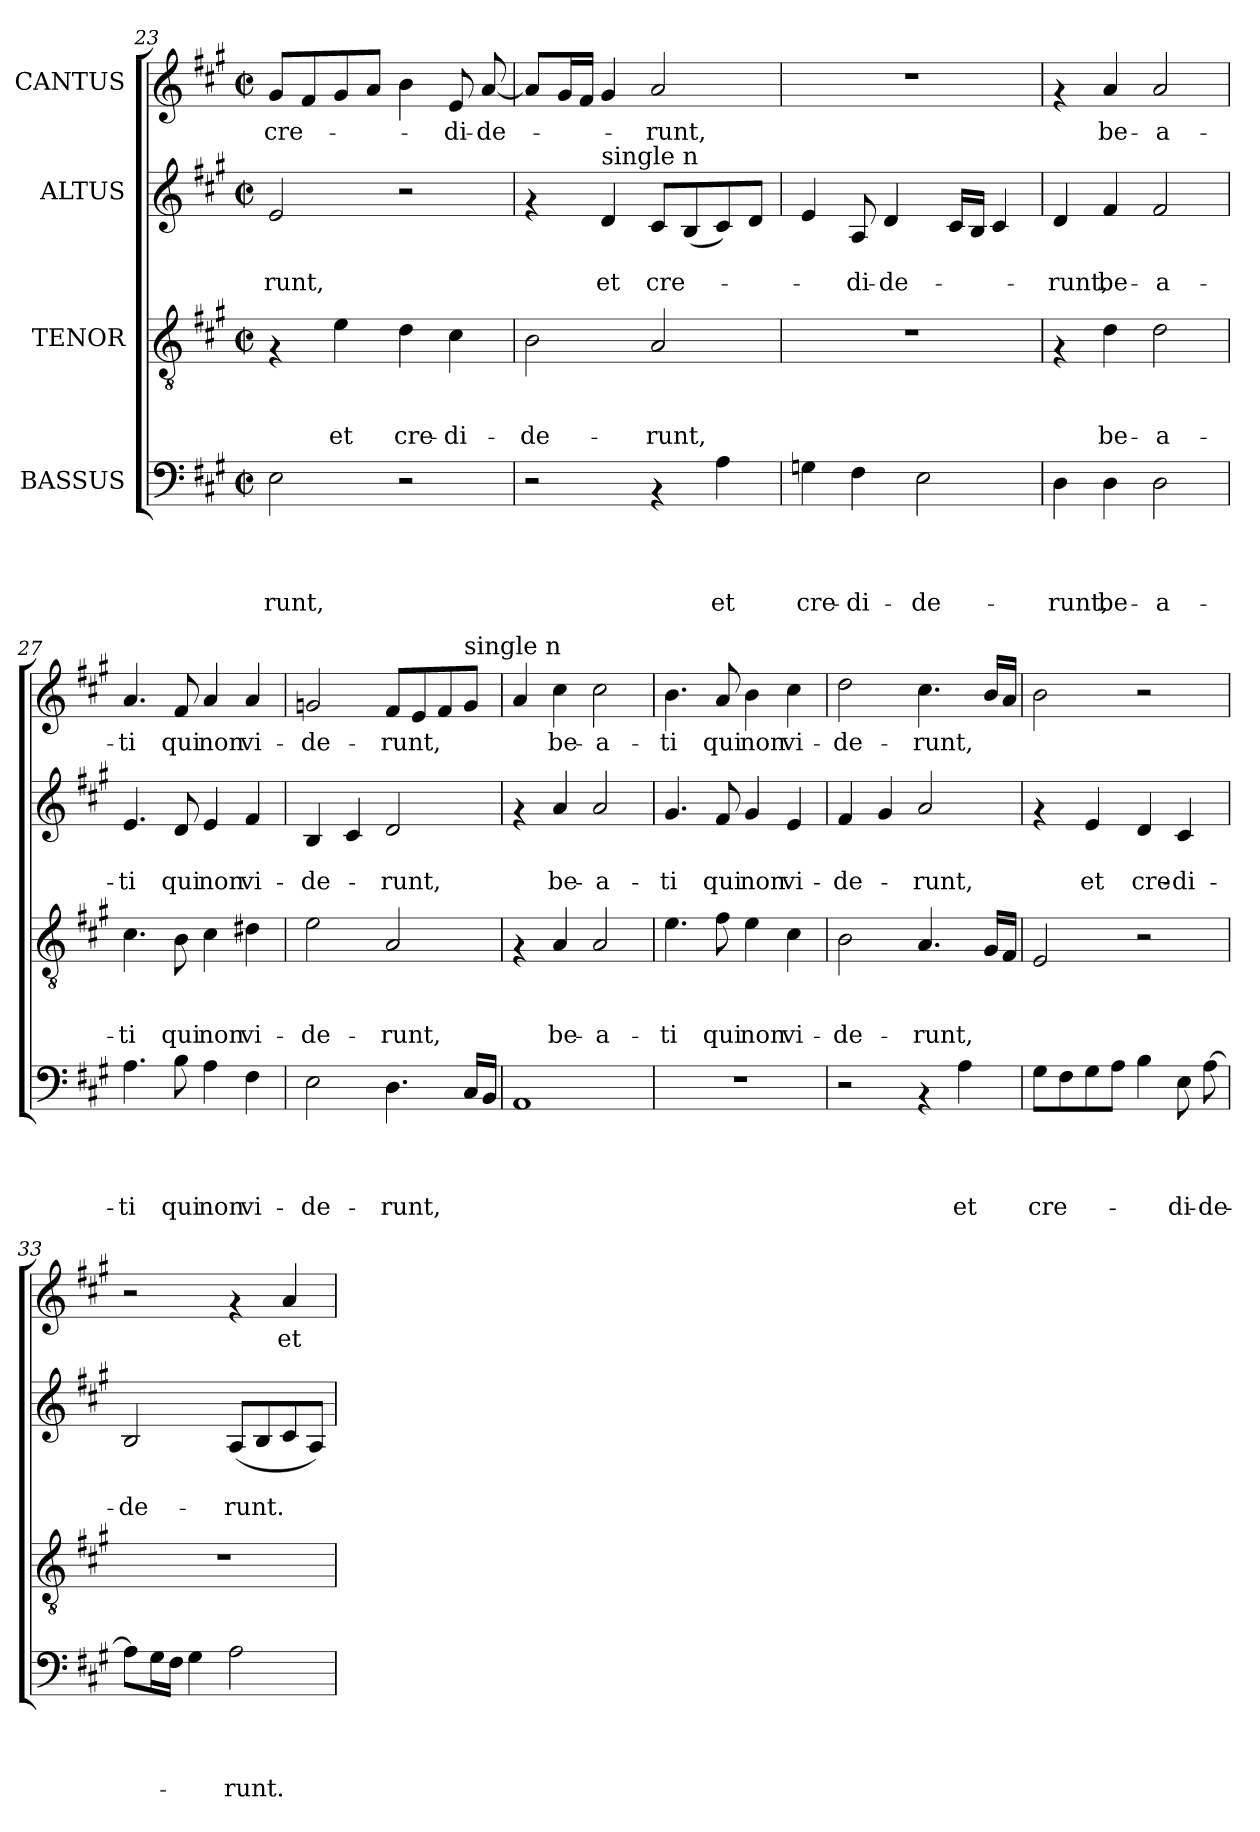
**kern	**text	**text	**text	**text	**kern	**text	**text	**text	**kern	**text	**text	**kern	**text
*part4	*part4	*part4	*part4	*part4	*part3	*part3	*part3	*part3	*part2	*part2	*part2	*part1	*part1
*staff4	*staff4	*staff4	*staff4	*staff4	*staff3	*staff3	*staff3	*staff3	*staff2	*staff2	*staff2	*staff1	*staff1
*I"BASSUS	*	*	*	*	*I"TENOR	*	*	*	*I"ALTUS	*	*	*I"CANTUS	*
*clefF4	*	*	*	*	*clefGv2	*	*	*	*clefG2	*	*	*clefG2	*
*k[f#c#g#]	*	*	*	*	*k[f#c#g#]	*	*	*	*k[f#c#g#]	*	*	*k[f#c#g#]	*
*A:	*	*	*	*	*A:	*	*	*	*A:	*	*	*A:	*
*M2/2	*	*	*	*	*M2/2	*	*	*	*M2/2	*	*	*M2/2	*
*met(c|)	*	*	*	*	*met(c|)	*	*	*	*met(c|)	*	*	*met(c|)	*
=23	=23	=23	=23	=23	=23	=23	=23	=23	=23	=23	=23	=23	=23
!	!	!	!	!LO:LY:b	!	!	!	!	!	!	!LO:LY:b	!	!LO:LY:b
2E\	.	.	.	-runt,	4rF	.	.	.	2e/	.	-runt,	8g#/L	cre-
.	.	.	.	.	.	.	.	.	.	.	.	8f#/	.
!	!	!	!	!	!	!	!	!LO:LY:b	!	!	!	!	!
.	.	.	.	.	4e\	.	.	et	.	.	.	8g#/	.
.	.	.	.	.	.	.	.	.	.	.	.	8a/J	.
!	!	!	!	!	!	!	!	!LO:LY:b	!	!	!	!	!
2r	.	.	.	.	4d\	.	.	cre-	2r	.	.	4b\	.
!	!	!	!	!	!	!	!	!LO:LY:b	!	!	!	!	!LO:LY:b
.	.	.	.	.	4c#\	.	.	-di-	.	.	.	8e/	-di-
!	!	!	!	!	!	!	!	!	!	!	!	!	!LO:LY:b
.	.	.	.	.	.	.	.	.	.	.	.	[<8a/	-de-
=24	=24	=24	=24	=24	=24	=24	=24	=24	=24	=24	=24	=24	=24
!	!	!	!	!	!	!	!	!LO:LY:b	!	!	!	!	!
2r	.	.	.	.	2B\	.	.	-de-	4rf	.	.	8a/L]	.
.	.	.	.	.	.	.	.	.	.	.	.	16g#/L	.
.	.	.	.	.	.	.	.	.	.	.	.	16f#/JJ	.
!	!	!	!	!	!	!	!	!	!LO:TX:a:t=single n	!	!	!	!
!	!	!	!	!	!	!	!	!	!	!	!LO:LY:b	!	!
.	.	.	.	.	.	.	.	.	4d/	.	et	4g#/	.
!	!	!	!	!	!	!	!	!LO:LY:b	!	!	!LO:LY:b	!	!LO:LY:b
4rAA	.	.	.	.	2A/	.	.	-runt,	8c#/L	.	cre-	2a/	-runt,
.	.	.	.	.	.	.	.	.	(>8B/	.	.	.	.
!	!	!	!	!LO:LY:b	!	!	!	!	!	!	!	!	!
4A\	.	.	.	et	.	.	.	.	8c#/)	.	.	.	.
.	.	.	.	.	.	.	.	.	8d/J	.	.	.	.
=25	=25	=25	=25	=25	=25	=25	=25	=25	=25	=25	=25	=25	=25
!	!	!	!	!LO:LY:b	!	!	!	!	!	!	!	!	!
4Gn\	.	.	.	cre-	1r	.	.	.	4e/	.	.	1r	.
!	!	!	!	!LO:LY:b	!	!	!	!	!	!	!LO:LY:b	!	!
4F#\	.	.	.	-di-	.	.	.	.	8A/	.	-di-	.	.
!	!	!	!	!	!	!	!	!	!	!	!LO:LY:b	!	!
.	.	.	.	.	.	.	.	.	4d/	.	-de-	.	.
!	!	!	!	!LO:LY:b	!	!	!	!	!	!	!	!	!
2E\	.	.	.	-de-	.	.	.	.	.	.	.	.	.
.	.	.	.	.	.	.	.	.	16c#/LL	.	.	.	.
.	.	.	.	.	.	.	.	.	16B/JJ	.	.	.	.
.	.	.	.	.	.	.	.	.	4c#/	.	.	.	.
!!LO:PB:g=z
=26	=26	=26	=26	=26	=26	=26	=26	=26	=26	=26	=26	=26	=26
!	!	!	!	!LO:LY:b	!	!	!	!	!	!	!LO:LY:b	!	!
4D\	.	.	.	-runt,	4rF	.	.	.	4d/	.	-runt,	4rf	.
!	!	!	!	!LO:LY:b	!	!	!	!LO:LY:b	!	!	!LO:LY:b	!	!LO:LY:b
4D\	.	.	.	be-	4d\	.	.	be-	4f#/	.	be-	4a/	be-
!	!	!	!	!LO:LY:b	!	!	!	!LO:LY:b	!	!	!LO:LY:b	!	!LO:LY:b
2D\	.	.	.	-a-	2d\	.	.	-a-	2f#/	.	-a-	2a/	-a-
=27	=27	=27	=27	=27	=27	=27	=27	=27	=27	=27	=27	=27	=27
!	!	!	!	!LO:LY:b	!	!	!	!LO:LY:b	!	!	!LO:LY:b	!	!LO:LY:b
4.A\	.	.	.	-ti	4.c#\	.	.	-ti	4.e/	.	-ti	4.a/	-ti
!	!	!	!	!LO:LY:b	!	!	!	!LO:LY:b	!	!	!LO:LY:b	!	!LO:LY:b
8B\	.	.	.	qui	8B\	.	.	qui	8d/	.	qui	8f#/	qui
!	!	!	!	!LO:LY:b	!	!	!	!LO:LY:b	!	!	!LO:LY:b	!	!LO:LY:b
4A\	.	.	.	non	4c#\	.	.	non	4e/	.	non	4a/	non
!	!	!	!	!LO:LY:b	!	!	!	!LO:LY:b	!	!	!LO:LY:b	!	!LO:LY:b
4F#\	.	.	.	vi-	4d#X\	.	.	vi-	4f#/	.	vi-	4a/	vi-
=28	=28	=28	=28	=28	=28	=28	=28	=28	=28	=28	=28	=28	=28
!	!	!	!	!LO:LY:b	!	!	!	!LO:LY:b	!	!	!LO:LY:b	!	!LO:LY:b
2E\	.	.	.	-de-	2e\	.	.	-de-	4B/	.	-de-	2gn/	-de-
.	.	.	.	.	.	.	.	.	4c#/	.	.	.	.
!	!	!	!	!LO:LY:b	!	!	!	!LO:LY:b	!	!	!LO:LY:b	!	!LO:LY:b
4.D\	.	.	.	-runt,	2A/	.	.	-runt,	2d/	.	-runt,	8f#/L	-runt,
.	.	.	.	.	.	.	.	.	.	.	.	8e/	.
.	.	.	.	.	.	.	.	.	.	.	.	8f#/	.
!	!	!	!	!	!	!	!	!	!	!	!	!LO:TX:a:t=single n	!
16C#/LL	.	.	.	.	.	.	.	.	.	.	.	8g/J	.
16BB/JJ	.	.	.	.	.	.	.	.	.	.	.	.	.
=29	=29	=29	=29	=29	=29	=29	=29	=29	=29	=29	=29	=29	=29
1AA	.	.	.	.	4rF	.	.	.	4rf	.	.	4a/	.
!	!	!	!	!	!	!	!	!LO:LY:b	!	!	!LO:LY:b	!	!LO:LY:b
.	.	.	.	.	4A/	.	.	be-	4a/	.	be-	4cc#\	be-
!	!	!	!	!	!	!	!	!LO:LY:b	!	!	!LO:LY:b	!	!LO:LY:b
.	.	.	.	.	2A/	.	.	-a-	2a/	.	-a-	2cc#\	-a-
=30	=30	=30	=30	=30	=30	=30	=30	=30	=30	=30	=30	=30	=30
!	!	!	!	!	!	!	!	!LO:LY:b	!	!	!LO:LY:b	!	!LO:LY:b
1r	.	.	.	.	4.e\	.	.	-ti	4.g#/	.	-ti	4.b\	-ti
!	!	!	!	!	!	!	!	!LO:LY:b	!	!	!LO:LY:b	!	!LO:LY:b
.	.	.	.	.	8f#\	.	.	qui	8f#/	.	qui	8a/	qui
!	!	!	!	!	!	!	!	!LO:LY:b	!	!	!LO:LY:b	!	!LO:LY:b
.	.	.	.	.	4e\	.	.	non	4g#/	.	non	4b\	non
!	!	!	!	!	!	!	!	!LO:LY:b	!	!	!LO:LY:b	!	!LO:LY:b
.	.	.	.	.	4c#\	.	.	vi-	4e/	.	vi-	4cc#\	vi-
=31	=31	=31	=31	=31	=31	=31	=31	=31	=31	=31	=31	=31	=31
!	!	!	!	!	!	!	!	!LO:LY:b	!	!	!LO:LY:b	!	!LO:LY:b
2r	.	.	.	.	2B\	.	.	-de-	4f#/	.	-de-	2dd\	-de-
.	.	.	.	.	.	.	.	.	4g#/	.	.	.	.
!	!	!	!	!	!	!	!	!LO:LY:b	!	!	!LO:LY:b	!	!LO:LY:b
4rAA	.	.	.	.	4.A/	.	.	-runt,	2a/	.	-runt,	4.cc#\	-runt,
!	!	!	!	!LO:LY:b	!	!	!	!	!	!	!	!	!
4A\	.	.	.	et	.	.	.	.	.	.	.	.	.
.	.	.	.	.	16G#/LL	.	.	.	.	.	.	16b/LL	.
.	.	.	.	.	16F#/JJ	.	.	.	.	.	.	16a/JJ	.
!!LO:PB:g=z
=32	=32	=32	=32	=32	=32	=32	=32	=32	=32	=32	=32	=32	=32
!	!	!	!	!LO:LY:b	!	!	!	!	!	!	!	!	!
8G#\L	.	.	.	cre-	2E/	.	.	.	4rf	.	.	2b\	.
8F#\	.	.	.	.	.	.	.	.	.	.	.	.	.
!	!	!	!	!	!	!	!	!	!	!	!LO:LY:b	!	!
8G#\	.	.	.	.	.	.	.	.	4e/	.	et	.	.
8A\J	.	.	.	.	.	.	.	.	.	.	.	.	.
!	!	!	!	!	!	!	!	!	!	!	!LO:LY:b	!	!
4B\	.	.	.	.	2r	.	.	.	4d/	.	cre-	2r	.
!	!	!	!	!LO:LY:b	!	!	!	!	!	!	!LO:LY:b	!	!
8E\	.	.	.	-di-	.	.	.	.	4c#/	.	-di-	.	.
!	!	!	!	!LO:LY:b	!	!	!	!	!	!	!	!	!
[>8A\	.	.	.	-de-	.	.	.	.	.	.	.	.	.
=33	=33	=33	=33	=33	=33	=33	=33	=33	=33	=33	=33	=33	=33
!	!	!	!	!	!	!	!	!	!	!	!LO:LY:b	!	!
8A\L]	.	.	.	.	1r	.	.	.	2B/	.	-de-	2r	.
16G#\L	.	.	.	.	.	.	.	.	.	.	.	.	.
16F#\JJ	.	.	.	.	.	.	.	.	.	.	.	.	.
4G#\	.	.	.	.	.	.	.	.	.	.	.	.	.
!	!	!	!	!LO:LY:b	!	!	!	!	!	!	!LO:LY:b	!	!
2A\	.	.	.	-runt.	.	.	.	.	(>8A/L	.	-runt.	4rf	.
.	.	.	.	.	.	.	.	.	8B/	.	.	.	.
!	!	!	!	!	!	!	!	!	!	!	!	!	!LO:LY:b
.	.	.	.	.	.	.	.	.	8c#/	.	.	4a/	et
.	.	.	.	.	.	.	.	.	8A/J)	.	.	.	.
=	=	=	=	=	=	=	=	=	=	=	=	=	=
*-	*-	*-	*-	*-	*-	*-	*-	*-	*-	*-	*-	*-	*-
